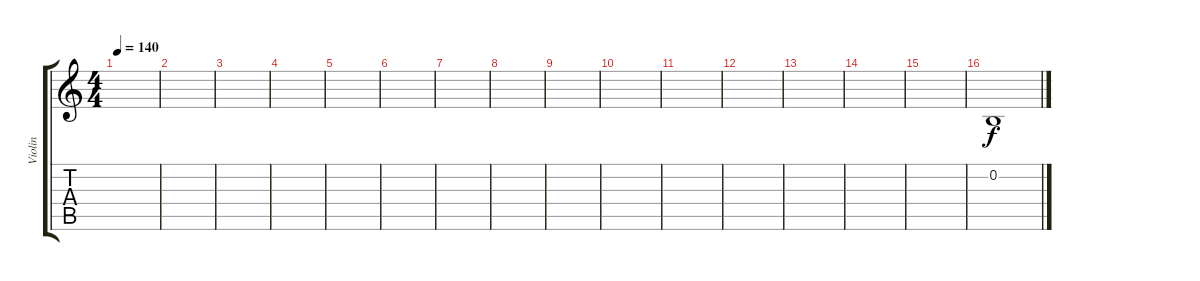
\track ("Violin" "Violin") {instrument violin}
\staff {score tabs}
\tuning (E4 B3 G3 D3 A2 E2) {hide}
\ts (4 4)
\tempo 140
\clef g2
\ks c
|
|
|
|
|
|
|
|
|
|
|
|
|
|
|
0.2.1
